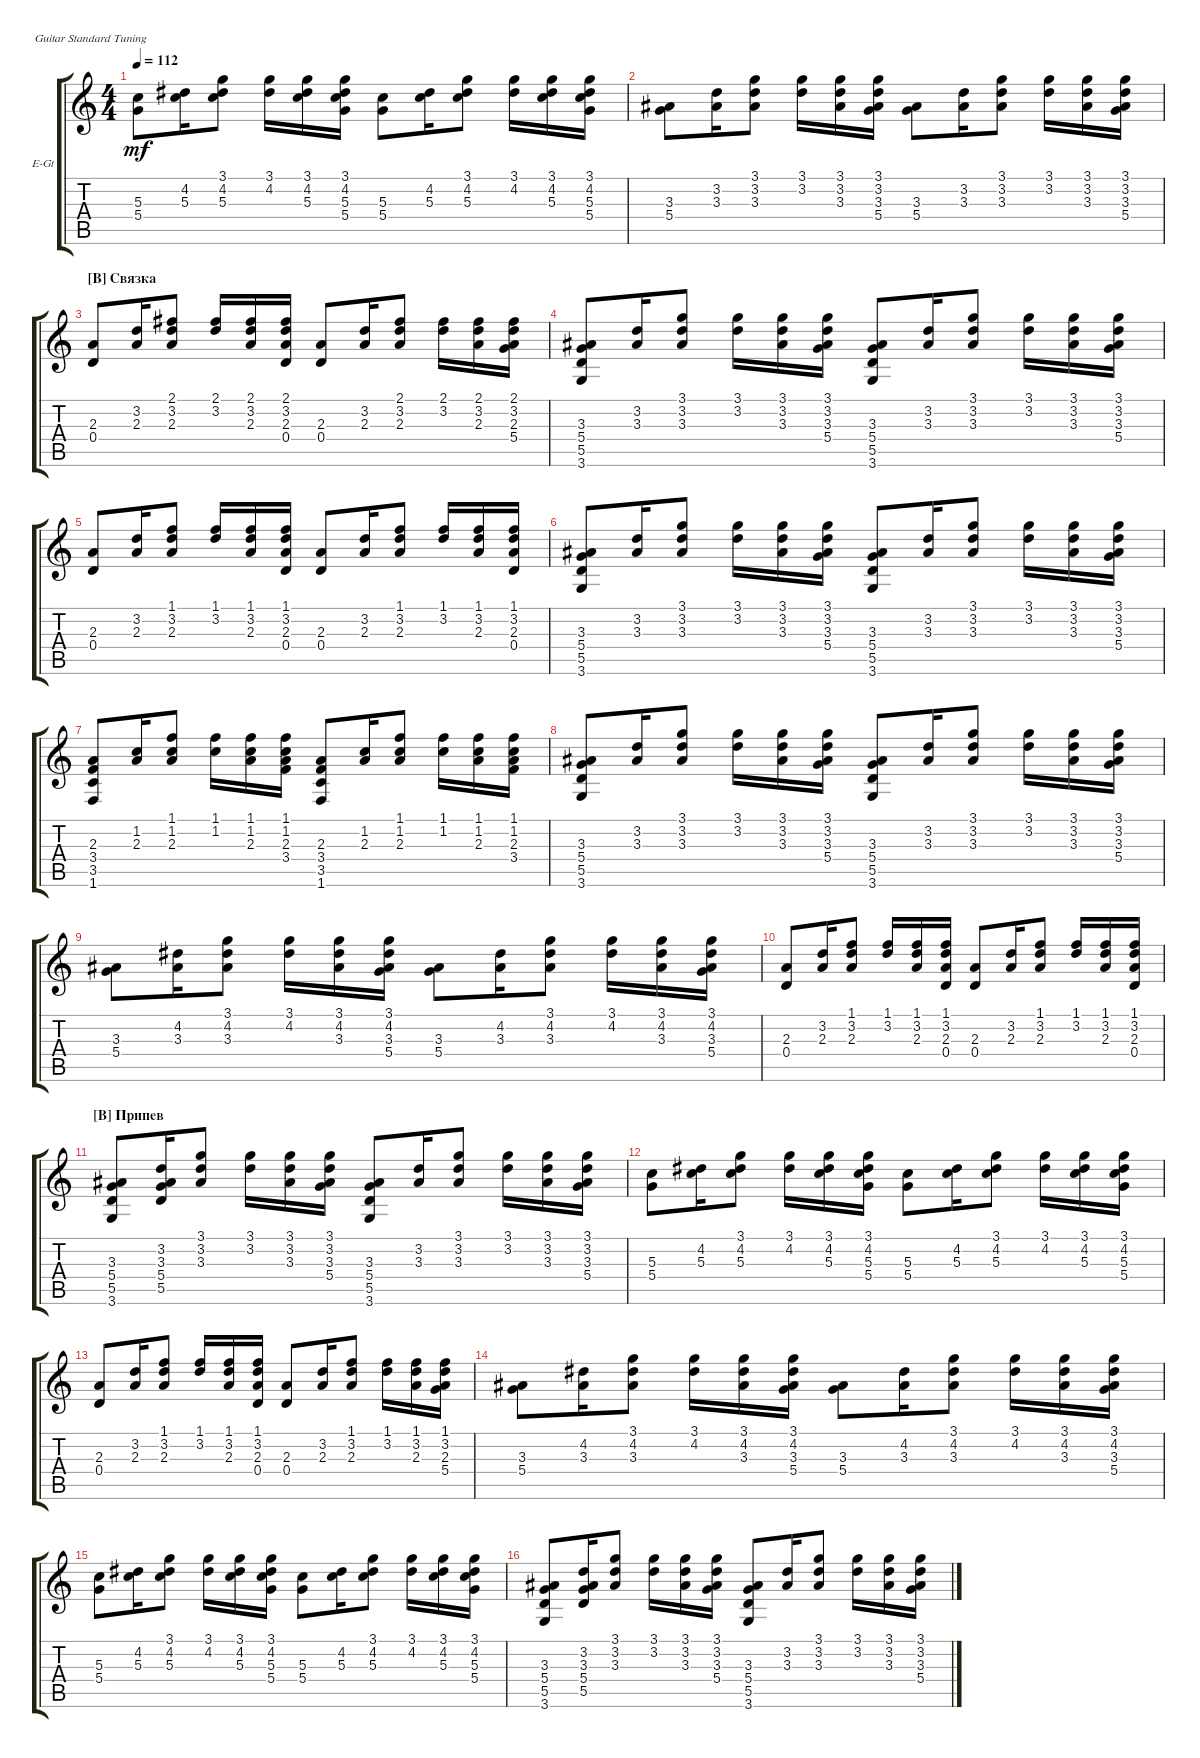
\defaultSystemsLayout 4
\bracketExtendMode groupsimilarinstruments
\firstSystemTrackNameOrientation horizontal
\otherSystemsTrackNameOrientation horizontal
\track ("Ритм" "E-Gt") {instrument electricguitarclean}
\staff {score tabs}
\tuning (E4 B3 G3 D3 A2 E2)
\ts (4 4)
\tempo 112
\clef g2
\ks c
(5.4 5.3).8{dy mf} (5.3 4.2).16 (5.3 4.2 3.1).8 (4.2 3.1).16 (5.3 3.1 4.2).16 (5.3 4.2 3.1 5.4).16 (5.4 5.3).8 (5.3 4.2).16 (5.3 4.2 3.1).8 (4.2 3.1).16 (5.3 3.1 4.2).16 (5.3 4.2 3.1 5.4).16 |
(5.4 3.3).8 (3.3 3.2).16 (3.3 3.2 3.1).8 (3.2 3.1).16 (3.3 3.1 3.2).16 (3.3 3.2 3.1 5.4).16 (5.4 3.3).8 (3.3 3.2).16 (3.3 3.2 3.1).8 (3.2 3.1).16 (3.3 3.1 3.2).16 (3.3 3.2 3.1 5.4).16 |
\section ("B" "Связка")
(0.4 2.3).8 (2.3 3.2).16 (2.3 3.2 2.1).8 (3.2 2.1).16 (2.3 2.1 3.2).16 (2.3 3.2 2.1 0.4).16 (0.4 2.3).8 (2.3 3.2).16 (2.3 3.2 2.1).8 (3.2 2.1).16 (2.3 2.1 3.2).16 (2.3 3.2 2.1 5.4).16 |
(3.6 5.5 5.4 3.3).8 (3.3 3.2).16 (3.3 3.2 3.1).8 (3.2 3.1).16 (3.3 3.1 3.2).16 (3.3 3.2 3.1 5.4).16 (3.6 5.5 5.4 3.3).8 (3.3 3.2).16 (3.3 3.2 3.1).8 (3.2 3.1).16 (3.3 3.1 3.2).16 (3.3 3.2 3.1 5.4).16 |
(0.4 2.3).8 (2.3 3.2).16 (2.3 3.2 1.1).8 (3.2 1.1).16 (2.3 1.1 3.2).16 (2.3 3.2 1.1 0.4).16 (0.4 2.3).8 (2.3 3.2).16 (2.3 3.2 1.1).8 (3.2 1.1).16 (2.3 1.1 3.2).16 (2.3 3.2 1.1 0.4).16 |
(3.6 5.5 5.4 3.3).8 (3.3 3.2).16 (3.3 3.2 3.1).8 (3.2 3.1).16 (3.3 3.1 3.2).16 (3.3 3.2 3.1 5.4).16 (3.6 5.5 5.4 3.3).8 (3.3 3.2).16 (3.3 3.2 3.1).8 (3.2 3.1).16 (3.3 3.1 3.2).16 (3.3 3.2 3.1 5.4).16 |
(1.6 3.5 3.4 2.3).8 (2.3 1.2).16 (2.3 1.2 1.1).8 (1.2 1.1).16 (2.3 1.1 1.2).16 (2.3 1.2 1.1 3.4).16 (1.6 3.5 3.4 2.3).8 (2.3 1.2).16 (2.3 1.2 1.1).8 (1.2 1.1).16 (2.3 1.1 1.2).16 (2.3 1.2 1.1 3.4).16 |
(3.6 5.5 5.4 3.3).8 (3.3 3.2).16 (3.3 3.2 3.1).8 (3.2 3.1).16 (3.3 3.1 3.2).16 (3.3 3.2 3.1 5.4).16 (3.6 5.5 5.4 3.3).8 (3.3 3.2).16 (3.3 3.2 3.1).8 (3.2 3.1).16 (3.3 3.1 3.2).16 (3.3 3.2 3.1 5.4).16 |
(5.4 3.3).8 (3.3 4.2).16 (3.3 4.2 3.1).8 (4.2 3.1).16 (3.3 3.1 4.2).16 (3.3 4.2 3.1 5.4).16 (5.4 3.3).8 (3.3 4.2).16 (3.3 4.2 3.1).8 (4.2 3.1).16 (3.3 3.1 4.2).16 (3.3 4.2 3.1 5.4).16 |
(0.4 2.3).8 (2.3 3.2).16 (2.3 3.2 1.1).8 (3.2 1.1).16 (2.3 1.1 3.2).16 (2.3 3.2 1.1 0.4).16 (0.4 2.3).8 (2.3 3.2).16 (2.3 3.2 1.1).8 (3.2 1.1).16 (2.3 1.1 3.2).16 (2.3 3.2 1.1 0.4).16 |
\section ("B" "Припев")
(3.6 5.5 5.4 3.3).8 (3.3 3.2 5.5 5.4).16 (3.3 3.2 3.1).8 (3.2 3.1).16 (3.3 3.1 3.2).16 (3.3 3.2 3.1 5.4).16 (3.6 5.5 5.4 3.3).8 (3.3 3.2).16 (3.3 3.2 3.1).8 (3.2 3.1).16 (3.3 3.1 3.2).16 (3.3 3.2 3.1 5.4).16 |
(5.4 5.3).8 (5.3 4.2).16 (5.3 4.2 3.1).8 (4.2 3.1).16 (5.3 3.1 4.2).16 (5.3 4.2 3.1 5.4).16 (5.4 5.3).8 (5.3 4.2).16 (5.3 4.2 3.1).8 (4.2 3.1).16 (5.3 3.1 4.2).16 (5.3 4.2 3.1 5.4).16 |
(0.4 2.3).8 (2.3 3.2).16 (2.3 3.2 1.1).8 (3.2 1.1).16 (2.3 1.1 3.2).16 (2.3 3.2 1.1 0.4).16 (0.4 2.3).8 (2.3 3.2).16 (2.3 3.2 1.1).8 (3.2 1.1).16 (2.3 1.1 3.2).16 (2.3 3.2 1.1 5.4).16 |
(5.4 3.3).8 (3.3 4.2).16 (3.3 4.2 3.1).8 (4.2 3.1).16 (3.3 3.1 4.2).16 (3.3 4.2 3.1 5.4).16 (5.4 3.3).8 (3.3 4.2).16 (3.3 4.2 3.1).8 (4.2 3.1).16 (3.3 3.1 4.2).16 (3.3 4.2 3.1 5.4).16 |
(5.4 5.3).8 (5.3 4.2).16 (5.3 4.2 3.1).8 (4.2 3.1).16 (5.3 3.1 4.2).16 (5.3 4.2 3.1 5.4).16 (5.4 5.3).8 (5.3 4.2).16 (5.3 4.2 3.1).8 (4.2 3.1).16 (5.3 3.1 4.2).16 (5.3 4.2 3.1 5.4).16 |
(3.6 5.5 5.4 3.3).8 (3.3 3.2 5.5 5.4).16 (3.3 3.2 3.1).8 (3.2 3.1).16 (3.3 3.1 3.2).16 (3.3 3.2 3.1 5.4).16 (3.6 5.5 5.4 3.3).8 (3.3 3.2).16 (3.3 3.2 3.1).8 (3.2 3.1).16 (3.3 3.1 3.2).16 (3.3 3.2 3.1 5.4).16
